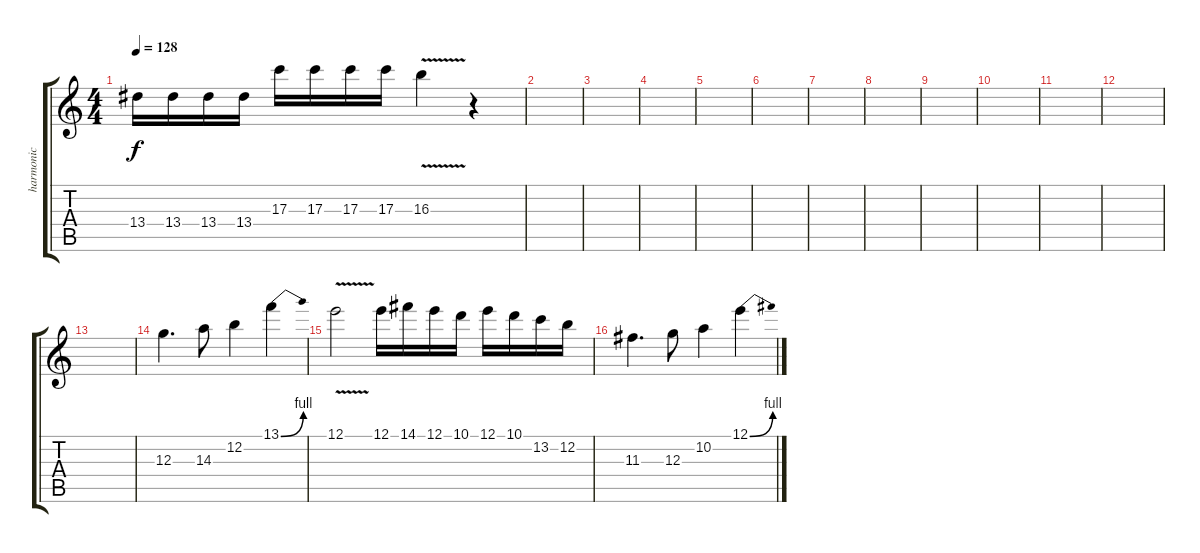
\track ("harmonic" "harmonic") {instrument distortionguitar}
\staff {score tabs}
\tuning (E4 B3 G3 D3 A2 E2) {hide}
\ts (4 4)
\tempo 128
\clef g2
\ks c
13.4.16{dy f} 13.4.16 13.4.16 13.4.16 17.3.16 17.3.16 17.3.16 17.3.16 16.3{v}.4 r.4 |
|
|
|
|
|
|
|
|
|
|
|
|
12.3.4{d} 14.3.8 12.2.4 13.1{be (bend 0 0 60 4)}.4 |
12.1{v}.2 12.1.16 14.1.16 12.1.16 10.1.16 12.1.16 10.1.16 13.2.16 12.2.16 |
11.3.4{d} 12.3.8 10.2.4 12.1{be (bend 0 0 60 4)}.4
